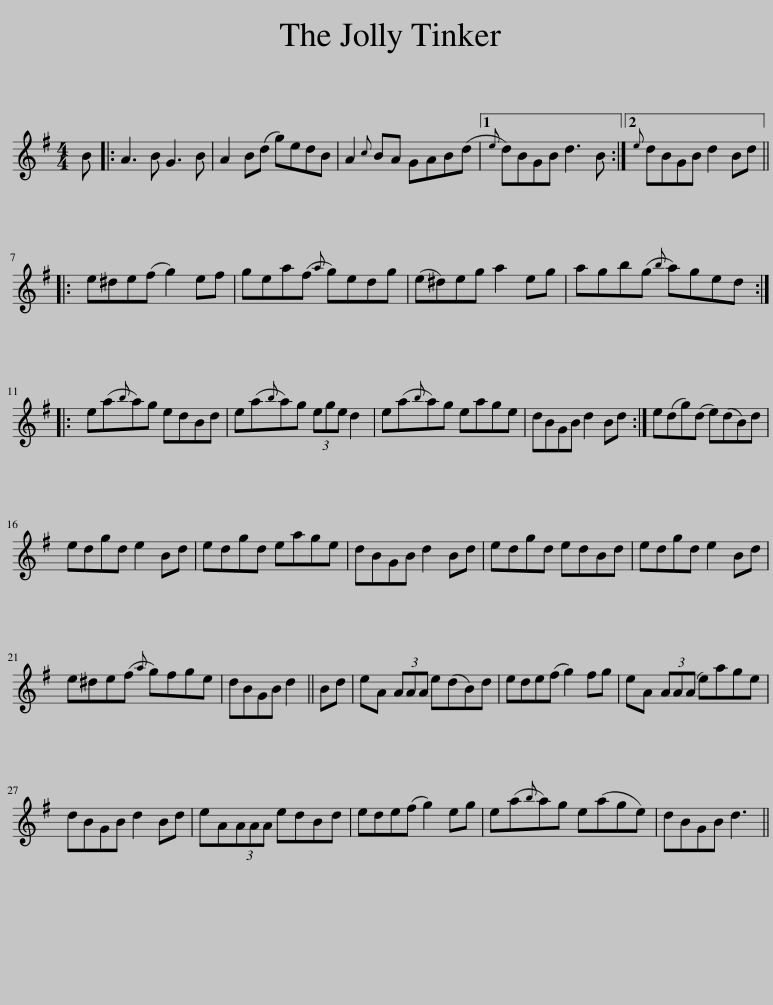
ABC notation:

X:1
L:1/8
M:4/4
I:linebreak $
K:G
V:1 treble
V:1
 B |: A3 B G3 B | A2 B(d g)edB | A2{c} BA GAB(d |1{e} d)BGB d3 B :|2 %5
{e} dBGB d2 Bd |:$ e^de(f g2) ef | gea(f{a} g)edg | (e^d)eg a2 eg | agb(g{b} a)ged ::$ %10
 e(a{b}a)g edBd | e(a{b}a)g (3ege d2 | e(a{b}a)g eage | dBGB d2 Bd :| e(dg)(d e)(dB)d |$ %15
 edgd e2 Bd | edgd eage | dBGB d2 Bd | edgd edBd | edgd e2 Bd |$ %20
 e^de(f{a} g)fge | dBGB d2 || Bd | eA (3AAA e(dB)d | ede(f g2) fg | %25
 eA (3AA(A e)age |$ dBGB d2 Bd | eA(3AAA edBd | ede(f g2) eg | e(a{b}a)g e(age) | %30
 dBGB d3 || %31
